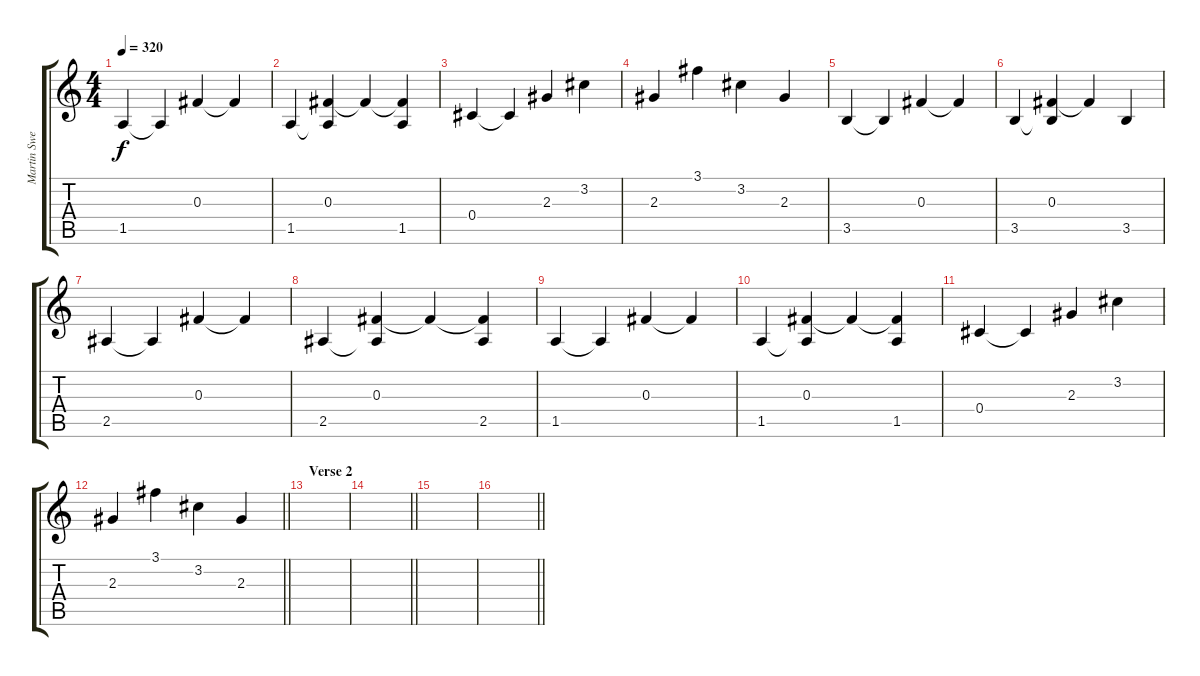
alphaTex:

\track ("Martin Sweet (Clean Guitar)" "Martin Swe") {instrument electricguitarjazz}
\staff {score tabs}
\tuning (Eb4 Bb3 Gb3 Db3 Ab2 Eb2) {hide}
\ts (4 4)
\tempo 320
\clef g2
\ks c
1.5.4{dy f} 1.5{t}.4 0.3.4 0.3{t}.4 |
1.5.4 (0.3 1.5{t}).4 0.3{t}.4 (0.3{t} 1.5).4 |
0.4.4 0.4{t}.4 2.3.4 3.2.4 |
2.3.4 3.1.4 3.2.4 2.3.4 |
3.5.4 3.5{t}.4 0.3.4 0.3{t}.4 |
3.5.4 (0.3 3.5{t}).4 0.3{t}.4 3.5.4 |
2.5.4 2.5{t}.4 0.3.4 0.3{t}.4 |
2.5.4 (0.3 2.5{t}).4 0.3{t}.4 (0.3{t} 2.5).4 |
1.5.4 1.5{t}.4 0.3.4 0.3{t}.4 |
1.5.4 (0.3 1.5{t}).4 0.3{t}.4 (0.3{t} 1.5).4 |
0.4.4 0.4{t}.4 2.3.4 3.2.4 |
\barLineRight lightlight
2.3.4 3.1.4 3.2.4 2.3.4 |
\section ("" "Verse 2")
|
\barLineRight lightlight
|
|
\barLineRight lightlight
